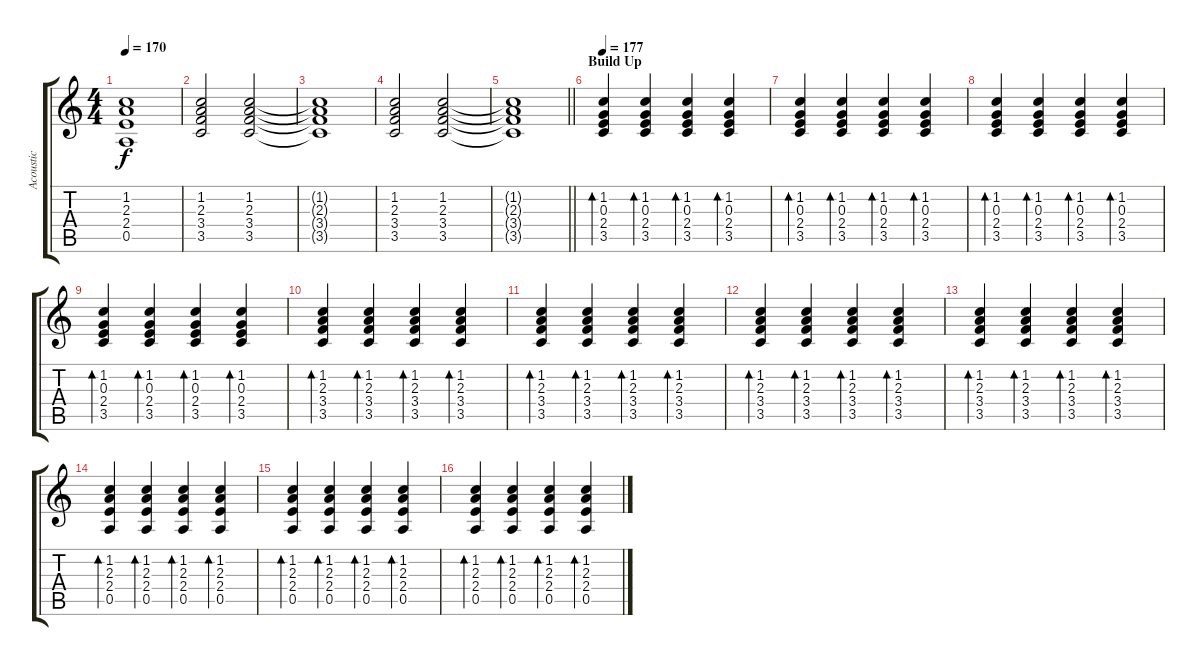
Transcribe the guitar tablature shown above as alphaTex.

\track ("Acoustic" "Acoustic") {instrument acousticguitarsteel}
\staff {score tabs}
\tuning (E4 B3 G3 D3 A2 E2) {hide}
\ts (4 4)
\tempo 170
\clef g2
\ks c
(1.2{t} 2.3{t} 2.4{t} 0.5{t}).1{dy f} |
(1.2 2.3 3.4 3.5).2 (1.2 2.3 3.4 3.5).2 |
(1.2{t} 2.3{t} 3.4{t} 3.5{t}).1 |
(1.2 2.3 3.4 3.5).2 (1.2 2.3 3.4 3.5).2 |
\barLineRight lightlight
(1.2{t} 2.3{t} 3.4{t} 3.5{t}).1 |
\section ("" "Build Up")
\tempo 177
(1.2 0.3 2.4 3.5).4{bd 60} (1.2 0.3 2.4 3.5).4{bd 60} (1.2 0.3 2.4 3.5).4{bd 60} (1.2 0.3 2.4 3.5).4{bd 60} |
(1.2 0.3 2.4 3.5).4{bd 60} (1.2 0.3 2.4 3.5).4{bd 60} (1.2 0.3 2.4 3.5).4{bd 60} (1.2 0.3 2.4 3.5).4{bd 60} |
(1.2 0.3 2.4 3.5).4{bd 60} (1.2 0.3 2.4 3.5).4{bd 60} (1.2 0.3 2.4 3.5).4{bd 60} (1.2 0.3 2.4 3.5).4{bd 60} |
(1.2 0.3 2.4 3.5).4{bd 60} (1.2 0.3 2.4 3.5).4{bd 60} (1.2 0.3 2.4 3.5).4{bd 60} (1.2 0.3 2.4 3.5).4{bd 60} |
(1.2 2.3 3.4 3.5).4{bd 60} (1.2 2.3 3.4 3.5).4{bd 60} (1.2 2.3 3.4 3.5).4{bd 60} (1.2 2.3 3.4 3.5).4{bd 60} |
(1.2 2.3 3.4 3.5).4{bd 60} (1.2 2.3 3.4 3.5).4{bd 60} (1.2 2.3 3.4 3.5).4{bd 60} (1.2 2.3 3.4 3.5).4{bd 60} |
(1.2 2.3 3.4 3.5).4{bd 60} (1.2 2.3 3.4 3.5).4{bd 60} (1.2 2.3 3.4 3.5).4{bd 60} (1.2 2.3 3.4 3.5).4{bd 60} |
(1.2 2.3 3.4 3.5).4{bd 60} (1.2 2.3 3.4 3.5).4{bd 60} (1.2 2.3 3.4 3.5).4{bd 60} (1.2 2.3 3.4 3.5).4{bd 60} |
(1.2 2.3 2.4 0.5).4{bd 60} (1.2 2.3 2.4 0.5).4{bd 60} (1.2 2.3 2.4 0.5).4{bd 60} (1.2 2.3 2.4 0.5).4{bd 60} |
(1.2 2.3 2.4 0.5).4{bd 60} (1.2 2.3 2.4 0.5).4{bd 60} (1.2 2.3 2.4 0.5).4{bd 60} (1.2 2.3 2.4 0.5).4{bd 60} |
(1.2 2.3 2.4 0.5).4{bd 60} (1.2 2.3 2.4 0.5).4{bd 60} (1.2 2.3 2.4 0.5).4{bd 60} (1.2 2.3 2.4 0.5).4{bd 60}
